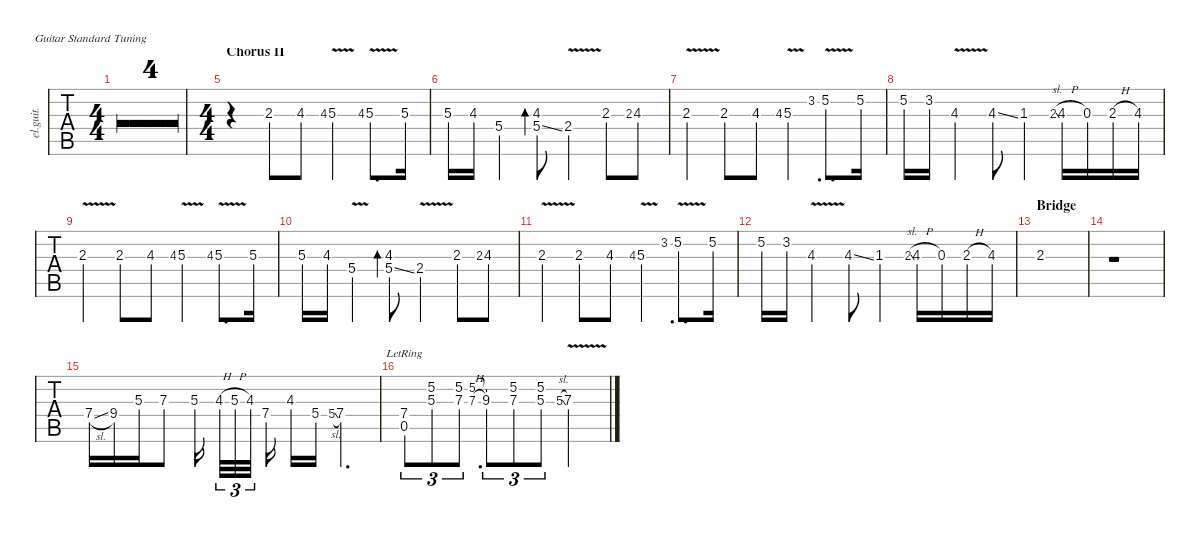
\defaultSystemsLayout 4
\hideDynamics
\bracketExtendMode nobrackets
\otherSystemsTrackNameOrientation horizontal
\track ("Lead Guitar (Clean)" "el.guit.") {defaultSystemsLayout 4 multiBarRest instrument electricguitarclean}
\staff {tabs}
\tuning (E4 B3 G3 D3 A2 E2)
\ts (4 4)
\tempo 70
\clef g2
\ks c
r.1{dy mf} |
r.1 |
r.1 |
\ts (2 4)
\beaming (8 2 2)
r.2 |
\ts (4 4)
\beaming (8 2 2 2 2)
\section ("" "Chorus II")
r.4 2.3.8 4.3.8 4.3.8{gr onbeat} 5.3{v}.4 4.3.8{gr onbeat} 5.3{v}.8{d} 5.3.16 |
5.3.16 4.3.16 5.4.4 (5.4{ss} 4.3).8{bd 60} 2.4{v}.4 2.3.8 2.3.8{gr onbeat} 4.3.8 |
2.3{v}.4 2.3.8 4.3.8 4.3.8{gr onbeat} 5.3{v}.4 3.2.8{d gr onbeat} 5.2{v}.8{d} 5.2.16 |
5.2.16 3.2.16 4.3{v}.4 4.3{ss}.8 1.3{acc #}.4 2.3{sl}.8{gr onbeat} 4.3{h}.16 0.3.16 2.3{h}.16 4.3.16 |
2.3{v}.4 2.3.8 4.3.8 4.3.8{gr onbeat} 5.3{v}.4 4.3.8{gr onbeat} 5.3{v}.8{d} 5.3.16 |
5.3.16 4.3.16 5.4{v}.4 (5.4{ss} 4.3).8{bd 60} 2.4{v}.4 2.3.8 2.3.8{gr onbeat} 4.3.8 |
2.3{v}.4 2.3.8 4.3.8 4.3.8{gr onbeat} 5.3{v}.4 3.2.8{d gr onbeat} 5.2{v}.8{d} 5.2.16 |
5.2.16 3.2.16 4.3{v}.4 4.3{ss}.8 1.3{acc #}.4 2.3{sl}.8{gr onbeat} 4.3{h}.16 0.3.16 2.3{h}.16 4.3.16 |
\section ("" "Bridge")
2.3.1 |
r.1 |
7.4{sl}.16{instrument electricguitarclean} 9.4.16 5.3.16 7.3.8 5.3.16 4.3{h}.32{tu (3 2)} 5.3{h}.32{tu (3 2)} 4.3.32{tu (3 2)} 7.4.16 4.3.16 5.4.16 5.4{sl}.8{gr onbeat} 7.4.4{d} |
(7.4 0.5{lr}).8{tu (3 2)} (5.3 5.2).8{tu (3 2)} (7.3 5.2).8{tu (3 2)} (7.3{h} 5.2).8{d gr onbeat} (9.3 5.2{t}).8{tu (3 2)} (7.3 5.2).8{tu (3 2)} (5.3 5.2).8{tu (3 2)} 5.3{sl}.8{gr onbeat} 7.3{v}.2
